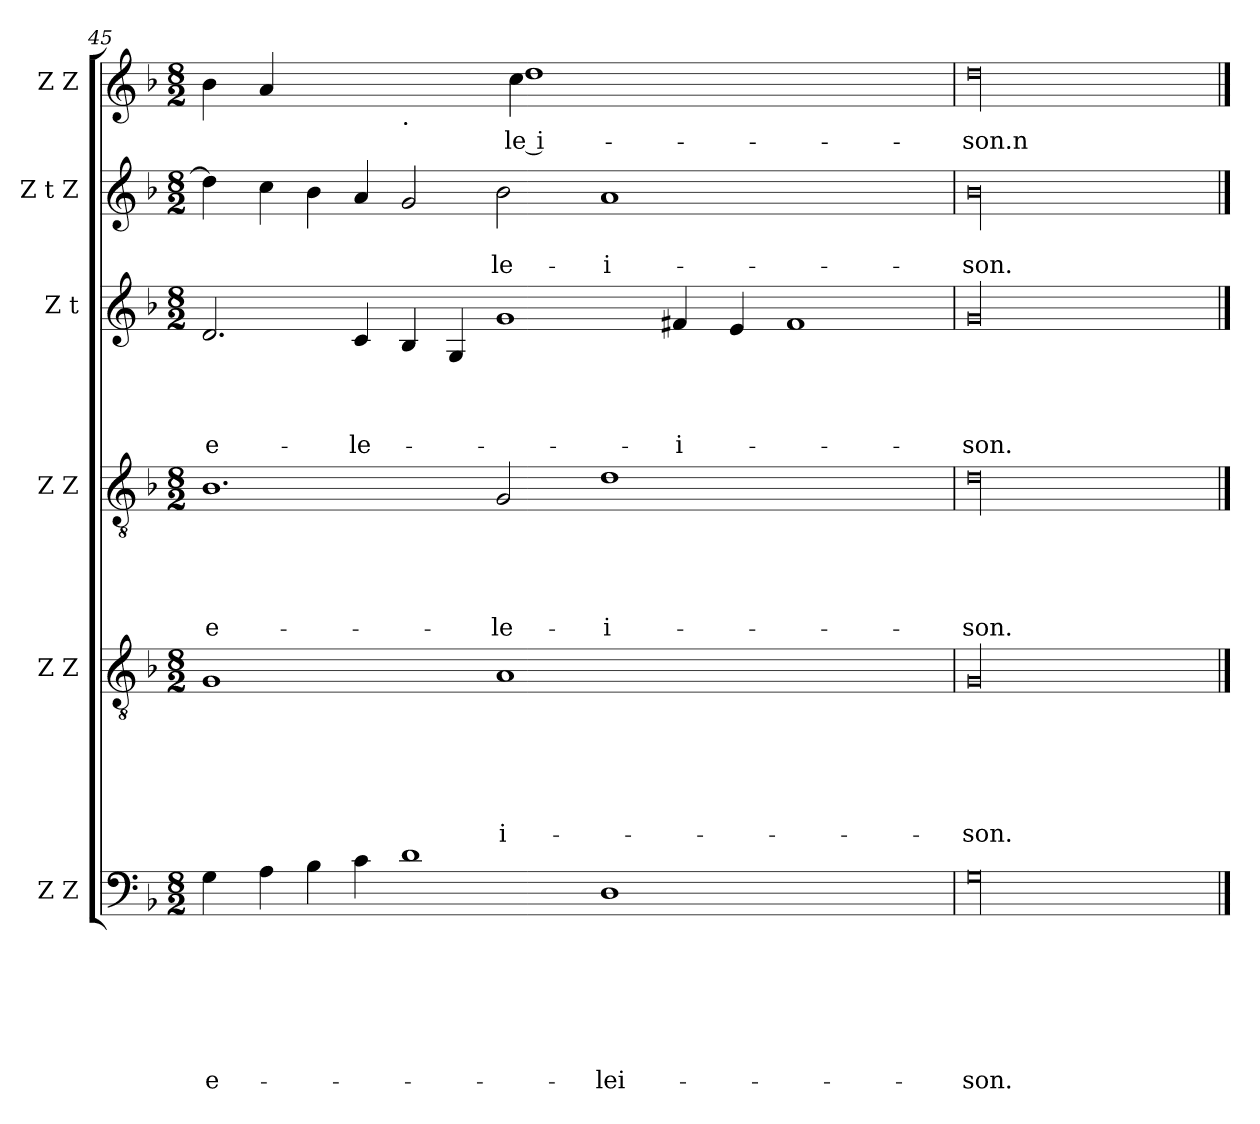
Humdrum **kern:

**kern	**text	**text	**text	**text	**text	**text	**text	**kern	**text	**text	**text	**text	**text	**text	**kern	**text	**text	**text	**text	**text	**kern	**text	**text	**text	**text	**kern	**text	**text	**kern	**text
*part6	*part6	*part6	*part6	*part6	*part6	*part6	*part6	*part5	*part5	*part5	*part5	*part5	*part5	*part5	*part4	*part4	*part4	*part4	*part4	*part4	*part3	*part3	*part3	*part3	*part3	*part2	*part2	*part2	*part1	*part1
*staff6	*staff6	*staff6	*staff6	*staff6	*staff6	*staff6	*staff6	*staff5	*staff5	*staff5	*staff5	*staff5	*staff5	*staff5	*staff4	*staff4	*staff4	*staff4	*staff4	*staff4	*staff3	*staff3	*staff3	*staff3	*staff3	*staff2	*staff2	*staff2	*staff1	*staff1
*I"Z Z	*	*	*	*	*	*	*	*I"Z Z	*	*	*	*	*	*	*I"Z Z	*	*	*	*	*	*I"Z t	*	*	*	*	*I"Z t Z	*	*	*I"Z Z	*
*clefF4	*	*	*	*	*	*	*	*clefGv2	*	*	*	*	*	*	*clefGv2	*	*	*	*	*	*clefG2	*	*	*	*	*clefG2	*	*	*clefG2	*
*k[b-]	*	*	*	*	*	*	*	*k[b-]	*	*	*	*	*	*	*k[b-]	*	*	*	*	*	*k[b-]	*	*	*	*	*k[b-]	*	*	*k[b-]	*
*F:	*	*	*	*	*	*	*	*F:	*	*	*	*	*	*	*F:	*	*	*	*	*	*F:	*	*	*	*	*F:	*	*	*F:	*
*M8/2	*	*	*	*	*	*	*	*M8/2	*	*	*	*	*	*	*M8/2	*	*	*	*	*	*M8/2	*	*	*	*	*M8/2	*	*	*M8/2	*
=45	=45	=45	=45	=45	=45	=45	=45	=45	=45	=45	=45	=45	=45	=45	=45	=45	=45	=45	=45	=45	=45	=45	=45	=45	=45	=45	=45	=45	=45	=45
!	!	!	!	!	!	!	!LO:LY:b	!	!	!	!	!	!	!	!	!	!	!	!	!LO:LY:b:rj	!	!	!	!	!LO:LY:b	!	!	!	!	!
*	*	*	*	*	*	*	*	*	*	*	*	*	*	*	*	*	*	*	*	*	*	*	*	*	*	*	*	*	*^	*
4G\	.	.	.	.	.	.	e-	1G	.	.	.	.	.	.	1.B-	.	.	.	.	e-	2.d/	.	.	.	e-	4dd\]	.	.	4b-\	32ryy	.
.	.	.	.	.	.	.	.	.	.	.	.	.	.	.	.	.	.	.	.	.	.	.	.	.	.	.	.	.	.	1.ryy	.
4A\	.	.	.	.	.	.	.	.	.	.	.	.	.	.	.	.	.	.	.	.	.	.	.	.	.	4cc\	.	.	4a/	.	.
4B-\	.	.	.	.	.	.	.	.	.	.	.	.	.	.	.	.	.	.	.	.	.	.	.	.	.	4b-\	.	.	2ryy	.	.
!	!	!	!	!	!	!	!	!	!	!	!	!	!	!	!	!	!	!	!	!	!	!	!	!	!LO:LY:b	!	!	!	!	!	!
4c\	.	.	.	.	.	.	.	.	.	.	.	.	.	.	.	.	.	.	.	.	4c/	.	.	.	-le-	4a/	.	.	.	.	.
!	!	!	!	!	!	!	!	!	!	!	!	!	!	!	!	!	!	!	!	!	!	!	!	!	!	!	!	!	!LO:TX:b:t=.	!	!
1d	.	.	.	.	.	.	.	2ryy	.	.	.	.	.	.	.	.	.	.	.	.	4B-/	.	.	.	.	2g/	.	.	2ryy	.	.
.	.	.	.	.	.	.	.	.	.	.	.	.	.	.	.	.	.	.	.	.	4G/	.	.	.	.	.	.	.	.	.	.
!	!	!	!	!	!	!	!	!	!	!	!	!	!	!LO:LY:b:rj	!	!	!	!	!	!LO:LY:b	!	!	!	!	!	!	!	!LO:LY:b	!	!	!
.	.	.	.	.	.	.	.	1A	.	.	.	.	.	-i-	2G/	.	.	.	.	-le-	1g	.	.	.	.	2b-\	.	-le-	32ryy	.	.
!	!	!	!	!	!	!	!	!	!	!	!	!	!	!	!	!	!	!	!	!	!	!	!	!	!	!	!	!	!	!	!LO:LY:b:rj
.	.	.	.	.	.	.	.	.	.	.	.	.	.	.	.	.	.	.	.	.	.	.	.	.	.	.	.	.	4cc\	1dd	-le i-
.	.	.	.	.	.	.	.	.	.	.	.	.	.	.	.	.	.	.	.	.	.	.	.	.	.	.	.	.	1ryy	.	.
!	!	!	!	!	!	!	!LO:LY:b	!	!	!	!	!	!	!	!	!	!	!	!	!LO:LY:b:rj	!	!	!	!	!	!	!	!LO:LY:b:rj	!	!	!
1D	.	.	.	.	.	.	-lei-	.	.	.	.	.	.	.	1d	.	.	.	.	-i-	.	.	.	.	.	1a	.	-i-	.	.	.
!	!	!	!	!	!	!	!	!	!	!	!	!	!	!	!	!	!	!	!	!	!	!	!	!	!LO:LY:b:rj	!	!	!	!	!	!
.	.	.	.	.	.	.	.	1.ryy	.	.	.	.	.	.	.	.	.	.	.	.	4f#/	.	.	.	-i-	.	.	.	.	.	.
.	.	.	.	.	.	.	.	.	.	.	.	.	.	.	.	.	.	.	.	.	.	.	.	.	.	.	.	.	.	1ryy	.
.	.	.	.	.	.	.	.	.	.	.	.	.	.	.	.	.	.	.	.	.	4e/	.	.	.	.	.	.	.	.	.	.
.	.	.	.	.	.	.	.	.	.	.	.	.	.	.	.	.	.	.	.	.	.	.	.	.	.	.	.	.	4...ryy	.	.
1ryy	.	.	.	.	.	.	.	.	.	.	.	.	.	.	1ryy	.	.	.	.	.	1f#	.	.	.	.	1ryy	.	.	.	.	.
.	.	.	.	.	.	.	.	.	.	.	.	.	.	.	.	.	.	.	.	.	.	.	.	.	.	.	.	.	2.ryy	.	.
.	.	.	.	.	.	.	.	.	.	.	.	.	.	.	.	.	.	.	.	.	.	.	.	.	.	.	.	.	.	4...ryy	.
=46	=46	=46	=46	=46	=46	=46	=46	=46	=46	=46	=46	=46	=46	=46	=46	=46	=46	=46	=46	=46	=46	=46	=46	=46	=46	=46	=46	=46	=46	=46	=46
!	!	!	!	!	!	!	!LO:LY:b	!	!	!	!	!	!	!LO:LY:b	!	!	!	!	!	!LO:LY:b	!	!	!	!	!LO:LY:b	!	!	!LO:LY:b	!	!	!LO:LY:b:rj
*	*	*	*	*	*	*	*	*	*	*	*	*	*	*	*	*	*	*	*	*	*	*	*	*	*	*	*	*	*v	*v	*
00G	.	.	.	.	.	.	-son.	00G	.	.	.	.	.	-son.	00d	.	.	.	.	-son.	00g	.	.	.	-son.	00b-	.	-son.	00dd	-son.n
==	==	==	==	==	==	==	==	==	==	==	==	==	==	==	==	==	==	==	==	==	==	==	==	==	==	==	==	==	==	==
*-	*-	*-	*-	*-	*-	*-	*-	*-	*-	*-	*-	*-	*-	*-	*-	*-	*-	*-	*-	*-	*-	*-	*-	*-	*-	*-	*-	*-	*-	*-
